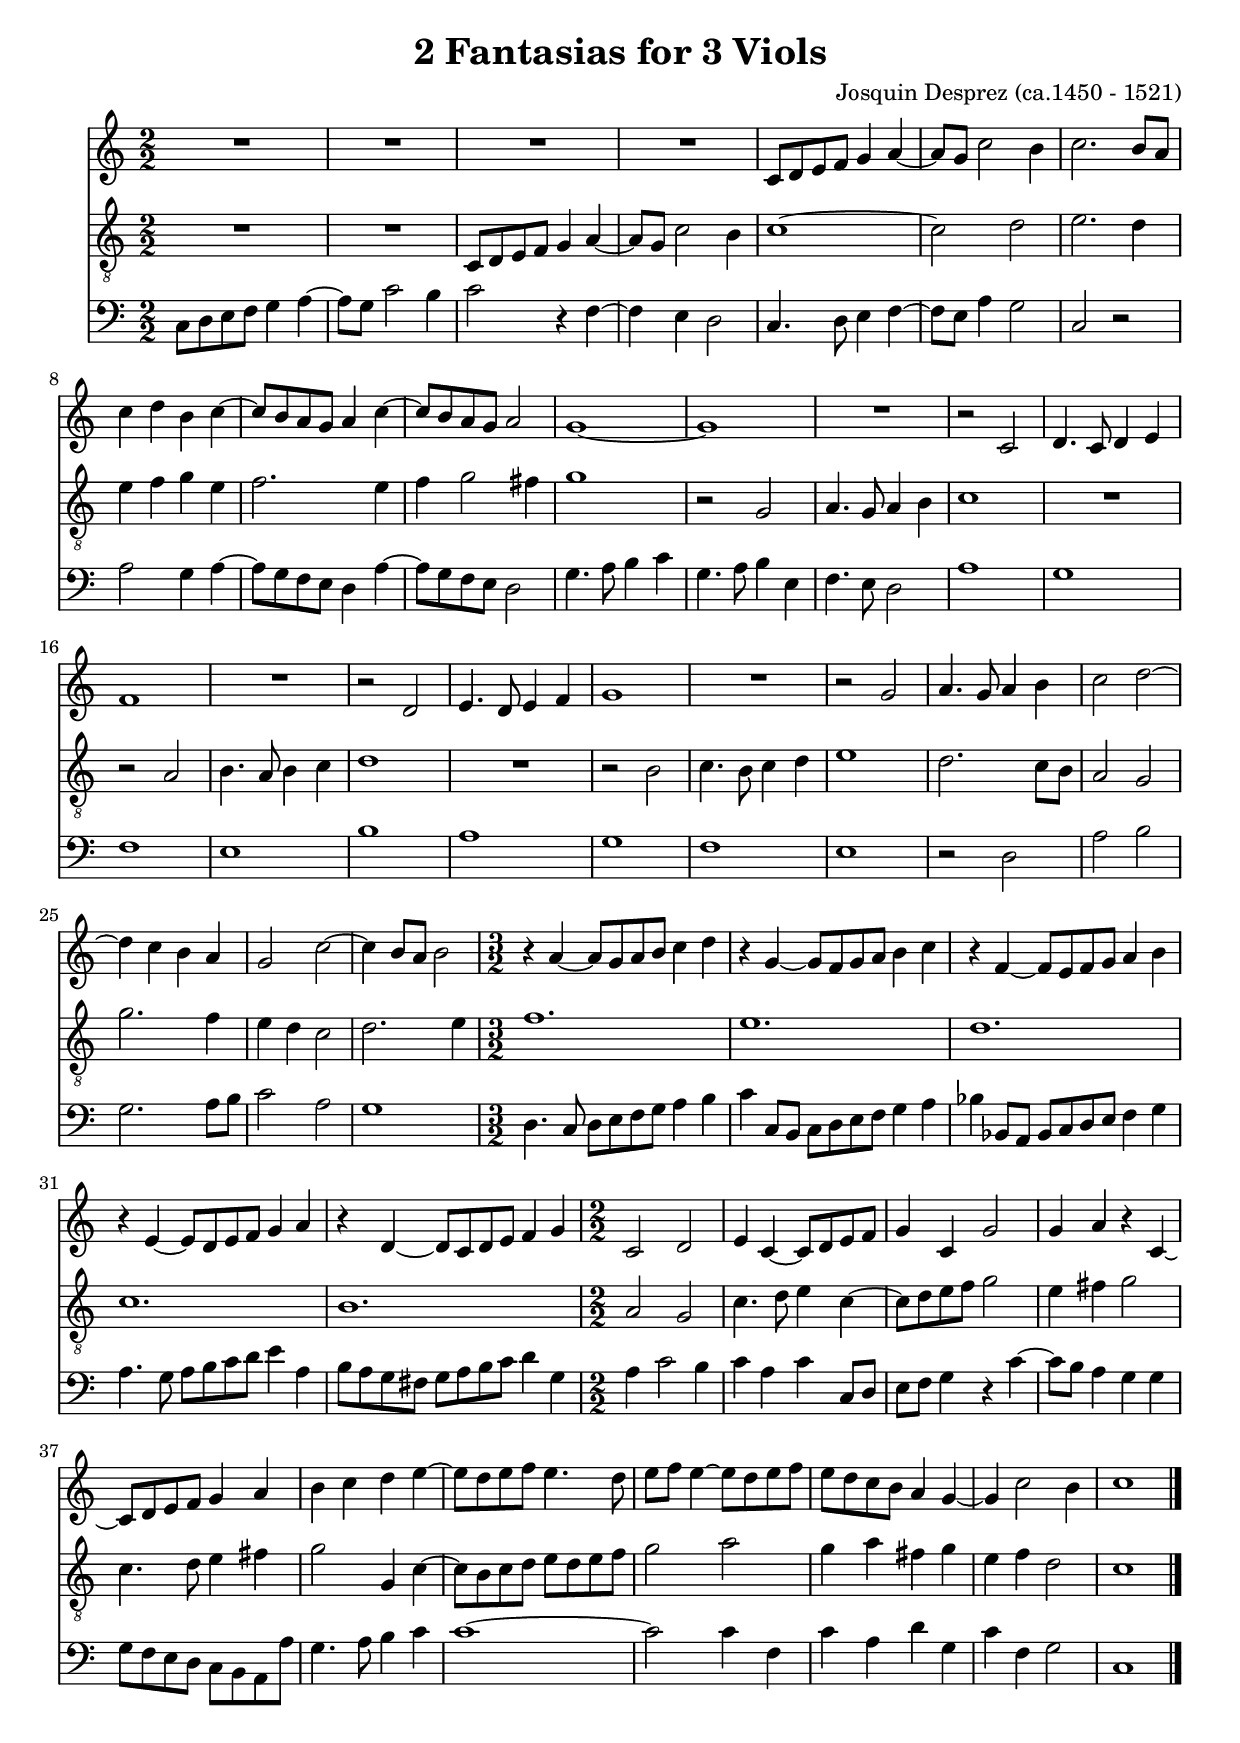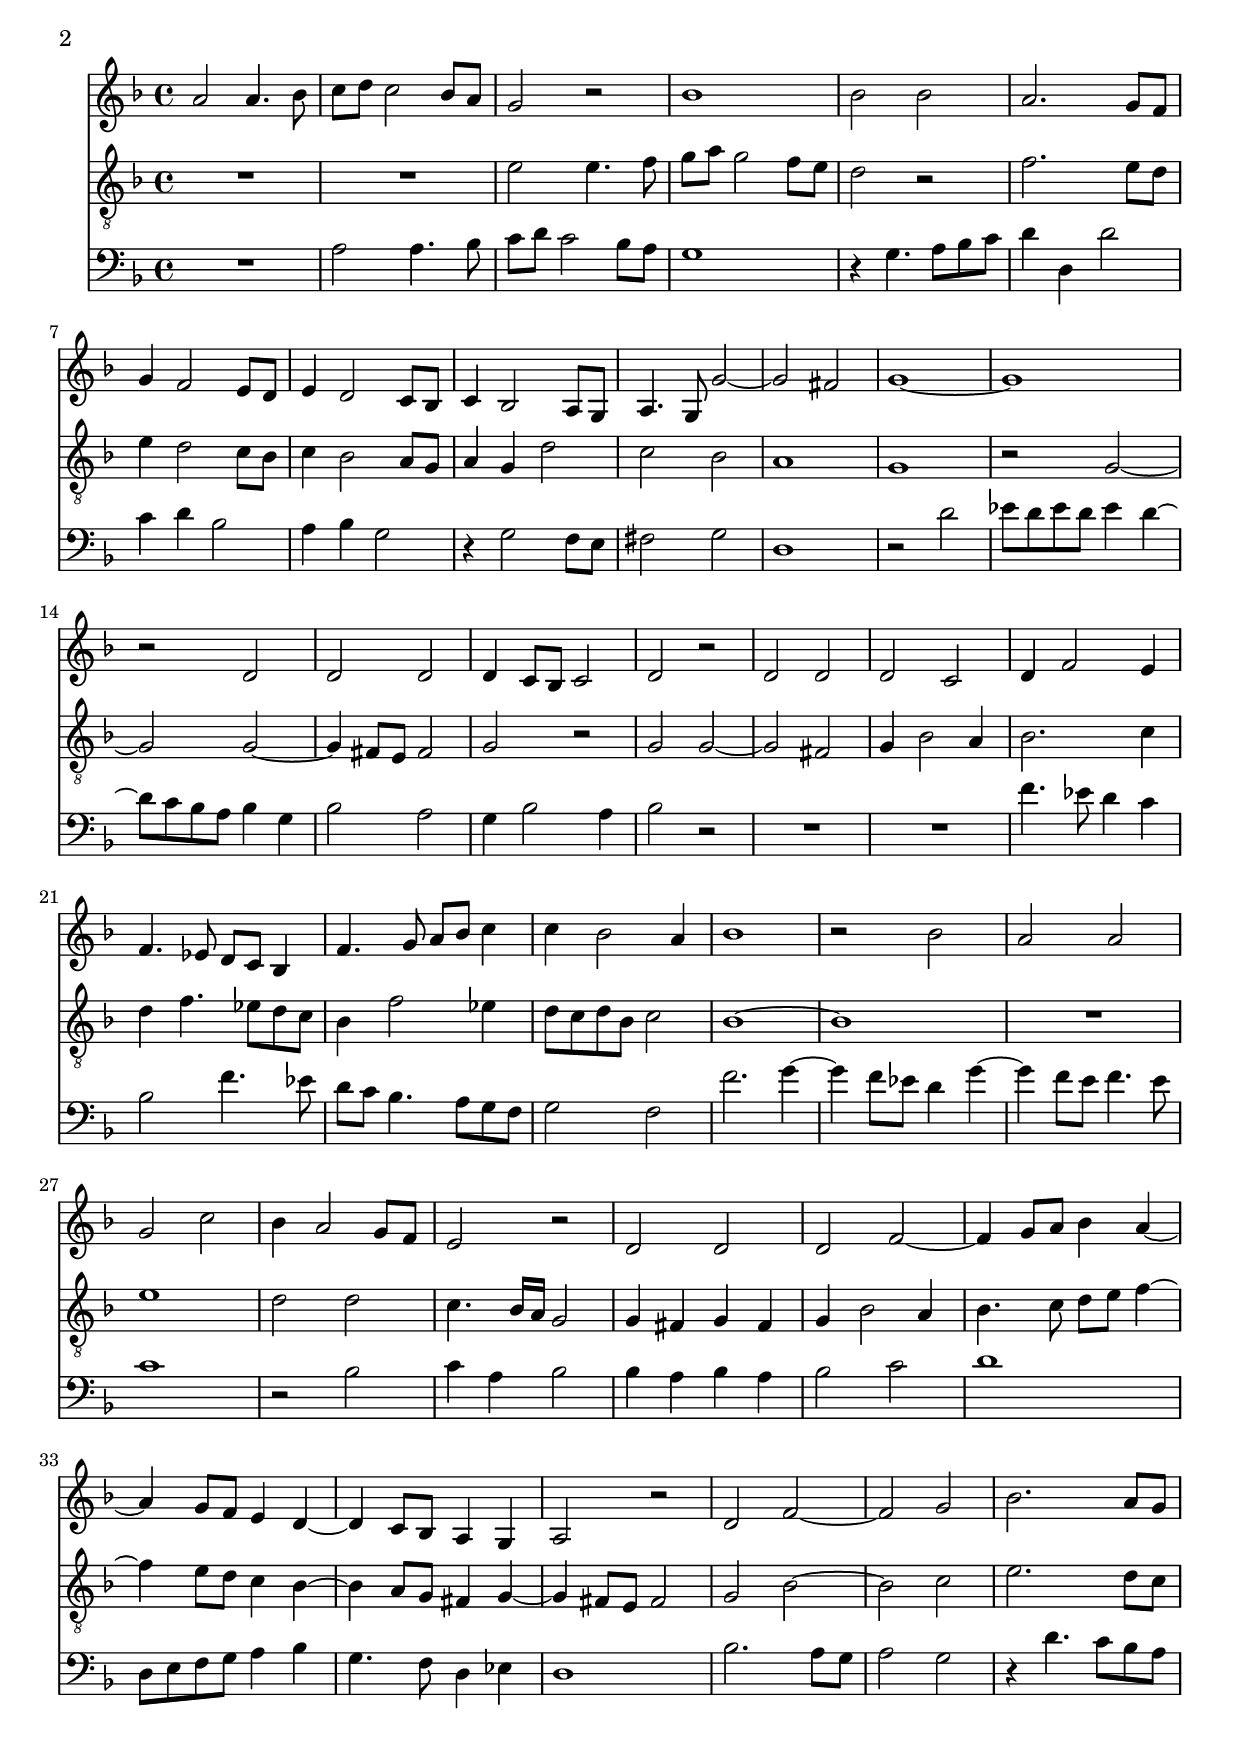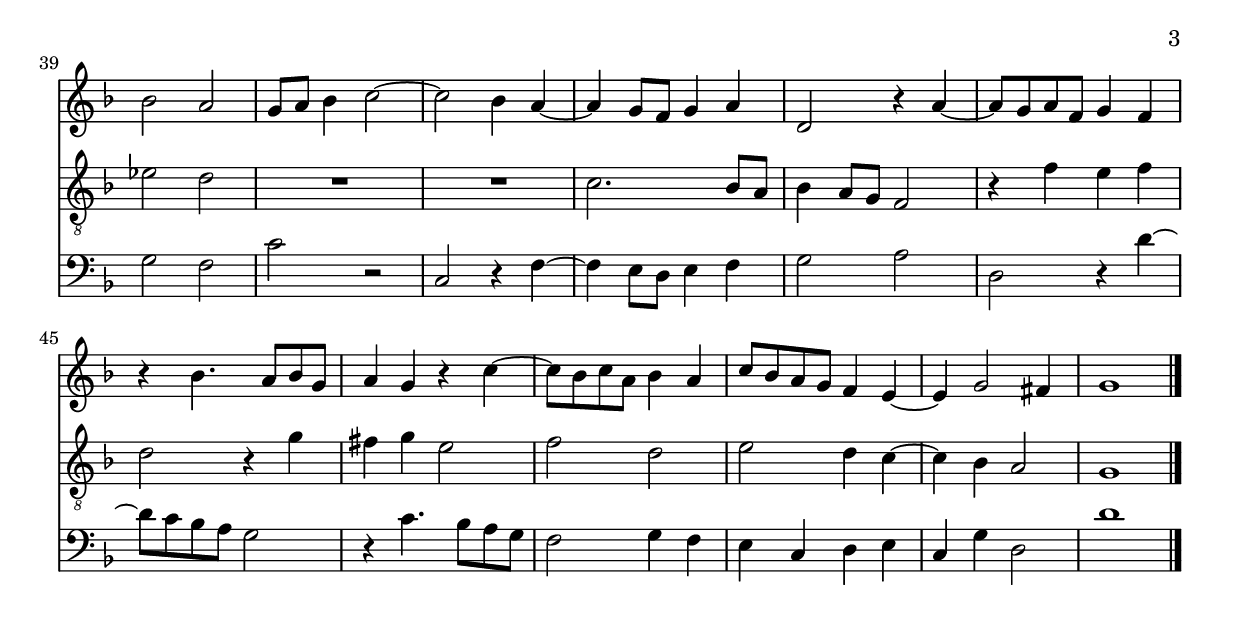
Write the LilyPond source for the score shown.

\version "2.20.0"

\version "2.20.0"

%% additional definitions required by the score:
\language "english"


\header {
    encodingsoftware =  "Audiveris 5.2.5"
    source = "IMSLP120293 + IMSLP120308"
    encodingdate =  "2022-02-20"
    title = "2 Fantasias for 3 Viols"
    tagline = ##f
    composer = "Josquin Desprez (ca.1450 - 1521)"
}

FantasiaI_Title = \markup { "Fantasia \"La Bernardina\"" }

\paper {
    indent = 5\mm
}

\layout {
    \context { \Score
        skipBars = ##t
        }
    }
FantasiaI_ViolI =  \relative c' {
    \numericTimeSignature \time 2/2
    R1*4 | % 5
    c8 d8 e8 f8 g4 a4 ~ | % 6
    a8 g8 c2 b4 | % 7
    c2. b8 a8 | % 8
    c4 d4 b4 c4 ~ | % 9
    c8 b8 a8 g8 a4 c4 ~ | % 10
    c8 b8 a8 g8 a2 | % 11
    g1 ~ | % 12
    g1 | % 13
    R1 | \barNumberCheck #14
    r2 c,2 | % 15
    d4. c8 d4 e4 | % 16
    f1 | % 17
    R1 | % 18
    r2 d2 | % 19
    e4. d8 e4 f4 | % 20
    g1 | % 21
    R1 | % 22
    r2 g2 | % 23
    a4. g8 a4 b4 | \barNumberCheck #24
    c2 d2 ~ | % 25
    d4 c4 b4 a4 | % 26
    g2 c2 ~ | % 27
    c4 b8 a8 b2 | % 28
    \time 3/2 | % 28
    r4 a4 ~ a8 g8 a8 b8 c4 d4 | % 29
    r4 g,4 ~ g8 f8 g8 a8 b4 c4 | % 30
    r4 f,4 ~ f8 e8 f8 g8 a4 b4 | % 31
    r4 e,4 ~ e8 d8 e8 f8 g4 a4 | % 32
    r4 d,4 ~ d8 c8 d8 e8 f4 g4 | % 33
    \numericTimeSignature\time 2/2  | % 33
    c,2 d2 | \barNumberCheck #34
    e4 c4 ~ c8 d8 e8 f8 | % 35
    g4 c,4 g'2 | % 36
    g4 a4 r4 c,4 ~ | % 37
    c8 d8 e8 f8 g4 a4 | % 38
    b4 c4 d4 e4 ~ | % 39
    e8 d8 e8 f8 e4. d8 | % 40
    e8 f8 e4 ~ e8 d8 e8 f8 | % 41
    e8 d8 c8 b8 a4 g4 ~ | % 42
    g4 c2 b4 | % 43
    c1 \bar "|."
    }
FantasiaII_ViolI =  \relative c'' {
    \key f \major \time 4/4 | % 1
    a2 a4. bf8 | % 2
    c8 d8 c2 bf8 a8 | % 3
    g2 r2 | % 4
    bf1 | % 5
    bf2 bf2 | % 6
    a2. g8 f8 | % 7
    g4 f2 e8 d8 | % 8
    e4 d2 c8 bf8 | % 9
    c4 bf2 a8 g8 | \barNumberCheck #10
    a4. g8 g'2 ~ | % 11
    g2 fs2 | % 12
    g1 ~ | % 13
    g1 | % 14
    r2 d2 | % 15
    d2 d2 | % 16
    d4 c8 bf8 c2 | % 17
    d2 r2 | % 18
    d2 d2 | % 19
    d2 c2 | \barNumberCheck #20
    d4 f2 e4 | % 21
    f4. ef8 d8 c8 bf4 | % 22
    f'4. g8 a8 bf8 c4 | % 23
    c4 bf2 a4 | % 24
    bf1 | % 25
    r2 bf2 | % 26
    a2 a2 | % 27
    g2 c2 | % 28
    bf4 a2 g8 f8 | % 29
    e2 r2 | \barNumberCheck #30
    d2 d2 | % 31
    d2 f2 ~ | % 32
    f4 g8 a8 bf4 a4 ~ | % 33
    a4 g8 f8 e4 d4 ~ | % 34
    d4 c8 bf8 a4 g4 | % 35
    a2 r2 | % 36
    d2 f2 ~ | % 37
    f2 g2 | % 38
    bf2. a8 g8 | % 39
    bf2 a2 | \barNumberCheck #40
    g8 a8 bf4 c2 ~ | % 41
    c2 bf4 a4 ~ | % 42
    a4 g8 f8 g4 a4 | % 43
    d,2 r4 a'4 ~ | % 44
    a8 g a8 f8 g4 f4 | % 45
    r4 bf4. a8 bf g8 | % 46
    a4 g4 r4 c4 ~ | % 47
    c8 bf8 c a8 bf4 a4 | % 48
    c8 bf a8 g8 f4 e4 ~ | % 49
    e4 g2 fs4 | \barNumberCheck #50
    g1 \bar "|."
    }

FantasiaI_ViolII =  \relative c {
    \clef "treble_8" \numericTimeSignature\time 2/2 | % 1
    R1*2 | % 3
    c8 d8 e8 f8 g4 a4 ~ | % 4
    a8 g8 c2 b4 | % 5
    c1 ~ | % 6
    c2 d2 | % 7
    e2. d4 | % 8
    e4 f4 g4 e4 | % 9
    f2. e4 | % 10
    f4 g2 fs4 | \barNumberCheck #11
    g1 | % 12
    r2 g,2 | % 13
    a4. g8 a4 b4 | % 14
    c1 | % 15
    R1 | % 16
    r2 a2 | % 17
    b4. a8 b4 c4 | % 18
    d1 | % 19
    R1 | % 20
    r2 b2 | \barNumberCheck #21
    c4. b8 c4 d4 | % 22
    e1 | % 23
    d2. c8 b8 | % 24
    a2 g2 | % 25
    g'2. f4 | % 26
    e4 d4 c2 | % 27
    d2. e4 | % 28
    \time 3/2  | % 28
    f1. | % 29
    e1. | % 30
    d1. | \barNumberCheck #31
    c1. | % 32
    b1. | % 33
    \numericTimeSignature\time 2/2  | % 33
    a2 g2 | % 34
    c4. d8 e4 c4 ~ | % 35
    c8 d8 e8 f8 g2 | % 36
    e4 fs4 g2 | % 37
    c,4. d8 e4 fs4 | % 38
    g2 g,4 c4 ~ | % 39
    c8 b8 c8 d8 e8 d8 e8 f8 | % 40
    g2 a2 | \barNumberCheck #41
    g4 a4 fs4 g4 | % 42
    e4 f4 d2 | % 43
    c1 \bar "|."
    }

FantasiaII_ViolII =  \relative c' {
    \clef "treble_8" \key f \major \time 4/4 \bar "|"
    R1*2 | % 3
    e2 e4. f8 | % 4
    g8 a8 g2 f8 e8 | % 5
    d2 r2 | % 6
    f2. e8 d8 | % 7
    e4 d2 c8 bf8 | % 8
    c4 bf2 a8 g8 | % 9
    a4 g4 d'2 | % 10
    c2 bf2 | % 11
    a1 | \barNumberCheck #12
    g1 | % 13
    r2 g2 ~ | % 14
    g2 g2 ~ | % 15
    g4 fs8 e8 fs2 | % 16
    g2 r2 | % 17
    g2 g2 ~ | % 18
    g2 fs2 | % 19
    g4 bf2 a4 | % 20
    bf2. c4 | % 21
    d4 f4. ef8 d8 c8 | \barNumberCheck #22
    bf4 f'2 ef4 | % 23
    d8 c8 d8 bf8 c2 | % 24
    bf1 ~ | % 25
    bf1 | % 26
    R1 | % 27
    e1 | % 28
    d2 d2 | % 29
    c4. bf16 a16 g2 | % 30
    g4 fs4 g4 fs4 | % 31
    g4 bf2 a4 | \barNumberCheck #32
    bf4. c8 d8 e8 f4 ~ | % 33
    f4 e8 d8 c4 bf4 ~ | % 34
    bf4 a8 g8 fs4 g4 ~ | % 35
    g4 fs8 e8 fs2 | % 36
    g2 bf2 ~ | % 37
    bf2 c2 | % 38
    e2. d8 c8 | % 39
    ef2 d2 | % 40
    R1*2 | % 42
    c2. bf8 a8 | % 43
    bf4 a8 g8 f2 | \barNumberCheck #44
    r4 f'4 e4 f4 | % 45
    d2 r4 g4 | % 46
    fs4 g4 e2 | % 47
    f2 d2 | % 48
    e2 d4 c4 ~ | % 49
    c4 bf4 a2 | % 50
    g1 \bar "|."
    }

FantasiaI_Bass =  \relative c {
    \clef "bass" \numericTimeSignature\time 2/2 | % 1
    c8 d8 e8 f8 g4 a4 ~ | % 2
    a8 g8 c2 b4 | % 3
    c2 r4 f,4 ~ | % 4
    f4 e4 d2 | % 5
    c4. d8 e4 f4 ~ | % 6
    f8 e8 a4 g2 | % 7
    c,2 r2 | % 8
    a'2 g4 a4 ~ | % 9
    a8 g8 f8 e8 d4 a'4 ~ | \barNumberCheck #10
    a8 g8 f8 e8 d2 | % 11
    g4. a8 b4 c4 | % 12
    g4. a8 b4 e,4 | % 13
    f4. e8 d2 | % 14
    a'1 | % 15
    g1 | % 16
    f1 | % 17
    e1 | % 18
    b'1 | % 19
    a1 | \barNumberCheck #20
    g1 | % 21
    f1 | % 22
    e1 | % 23
    r2 d2 | % 24
    a'2 b2 | % 25
    g2. a8 b8 | % 26
    c2 a2 | % 27
    g1 | % 28
    \time 3/2  | % 28
    d4. c8 d8 e8 f8 g8 a4 b4 | % 29
    c4 c,8 b8 c8 d8 e8 f8 g4 a4 | \barNumberCheck #30
    bf4 bf,8 a8 bf8 c8 d8 e8 f4 g4 | % 31
    a4. g8 a8 b8 c8 d8 e4 a,4 | % 32
    b8 a8 g8 fs8 g8 a8 b8 c8 d4 g,4 | % 33
    \numericTimeSignature\time 2/2  | % 33
    a4 c2 b4 | % 34
    c4 a4 c4 c,8 d8 | % 35
    e8 f8 g4 r4 c4 ~ | % 36
    c8 b8 a4 g4 g4 | % 37
    g8 f8 e8 d8 c8 b8 a8 a'8 | % 38
    g4. a8 b4 c4 | % 39
    c1 ~ | \barNumberCheck #40
    c2 c4 f,4 | % 41
    c'4 a4 d4 g,4 | % 42
    c4 f,4 g2 | % 43
    c,1 \bar "|."
    }

FantasiaII_Bass =  \relative c' {
    \clef "bass" \key f \major \time 4/4 | % 1
    R1 | % 2
    a2 a4. bf8 | % 3
    c8 d8 c2 bf8 a8 | % 4
    g1 | % 5
    r4 g4. a8 bf8 c8 | % 6
    d4 d,4 d'2 | % 7
    c4 d4 bf2 | % 8
    a4 bf4 g2 | % 9
    r4 g2 f8 e8 | \barNumberCheck #10
    fs2 g2 | % 11
    d1 | % 12
    r2 d'2 | % 13
    ef8 d8 ef8 d8 ef4 d4 ~ | % 14
    d8 c8 bf8 a8 bf4 g4 | % 15
    bf2 a2 | % 16
    g4 bf2 a4 | % 17
    bf2 r2 | % 18
    R1*2 | % 20
    f'4. ef8 d4 c4 | \barNumberCheck #21
    bf2 f'4. ef8 | % 22
    d8 c8 bf4. a8 g8 f8 | % 23
    g2 f2 | % 24
    f'2. g4 ~ | % 25
    g4 f8 ef8 d4 g4 ~ | % 26
    g4 f8 e8 f4. e8 | % 27
    c1 | % 28
    r2 bf2 | % 29
    c4 a4 bf2 | % 30
    bf4 a4 bf4 a4 | \barNumberCheck #31
    bf2 c2 | % 32
    d1 | % 33
    d,8 e8 f8 g8 a4 bf4 | % 34
    g4. f8 d4 ef4 | % 35
    d1 | % 36
    bf'2. a8 g8 | % 37
    a2 g2 | % 38
    r4 d'4. c8 bf8 a8 | % 39
    g2 f2 | % 40
    c'2 r2 | \barNumberCheck #41
    c,2 r4 f4 ~ | % 42
    f4 e8 d8 e4 f4 | % 43
    g2 a2 | % 44
    d,2 r4 d'4 ~ | % 45
    d8 c8 bf8 a8 g2 | % 46
    r4 c4. bf8 a8 g8 | % 47
    f2 g4 f4 | % 48
    e4 c4 d4 e4 | % 49
    c4 g'4 d2 | % 50
    d'1 \bar "|."
    }


\score {
    <<
    \new Staff { \FantasiaI_ViolI }
    \new Staff { \FantasiaI_ViolII }
    \new Staff { \FantasiaI_Bass }
    >>
    \layout {}
    \midi {\tempo 4 = 120 }
}

\pageBreak

\score {
    <<
    \new Staff { \FantasiaII_ViolI }
    \new Staff { \FantasiaII_ViolII }
    \new Staff { \FantasiaII_Bass }
    >>
    \layout {}
    \midi {\tempo 4 = 120 }
}
